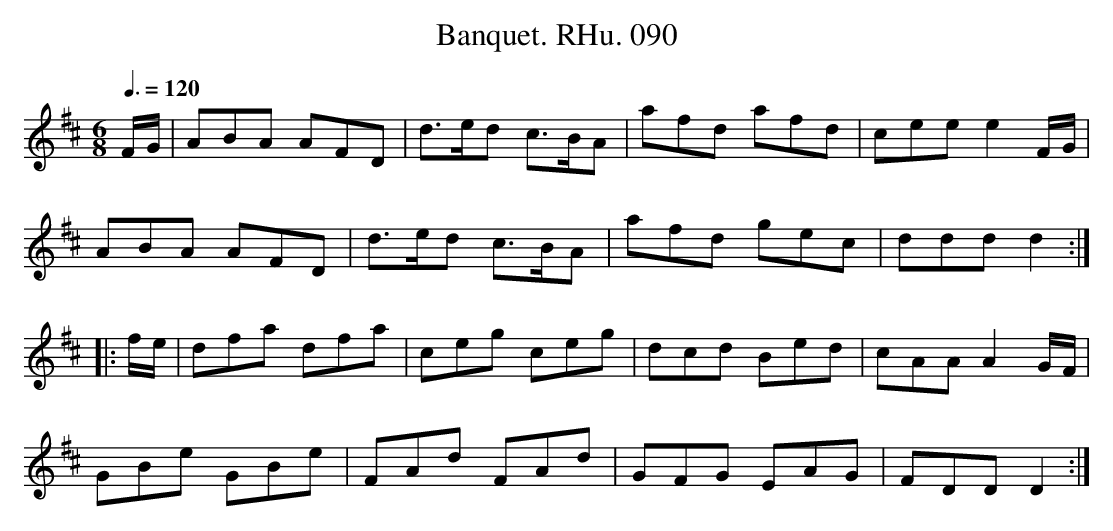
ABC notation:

X:1
T:Banquet. RHu. 090
L:1/8
M:6/8
Q:3/8=120
K:D
F/G/|ABA AFD|d>ed c>BA|afd afd|cee e2 F/G/|!
ABA AFD|d>ed c>BA|afd gec|dddd2::!
f/e/|dfa dfa|ceg ceg|dcd Bed|cAAA2 G/F/|!
GBe GBe|FAd FAd|GFG EAG|FDDD2:|
